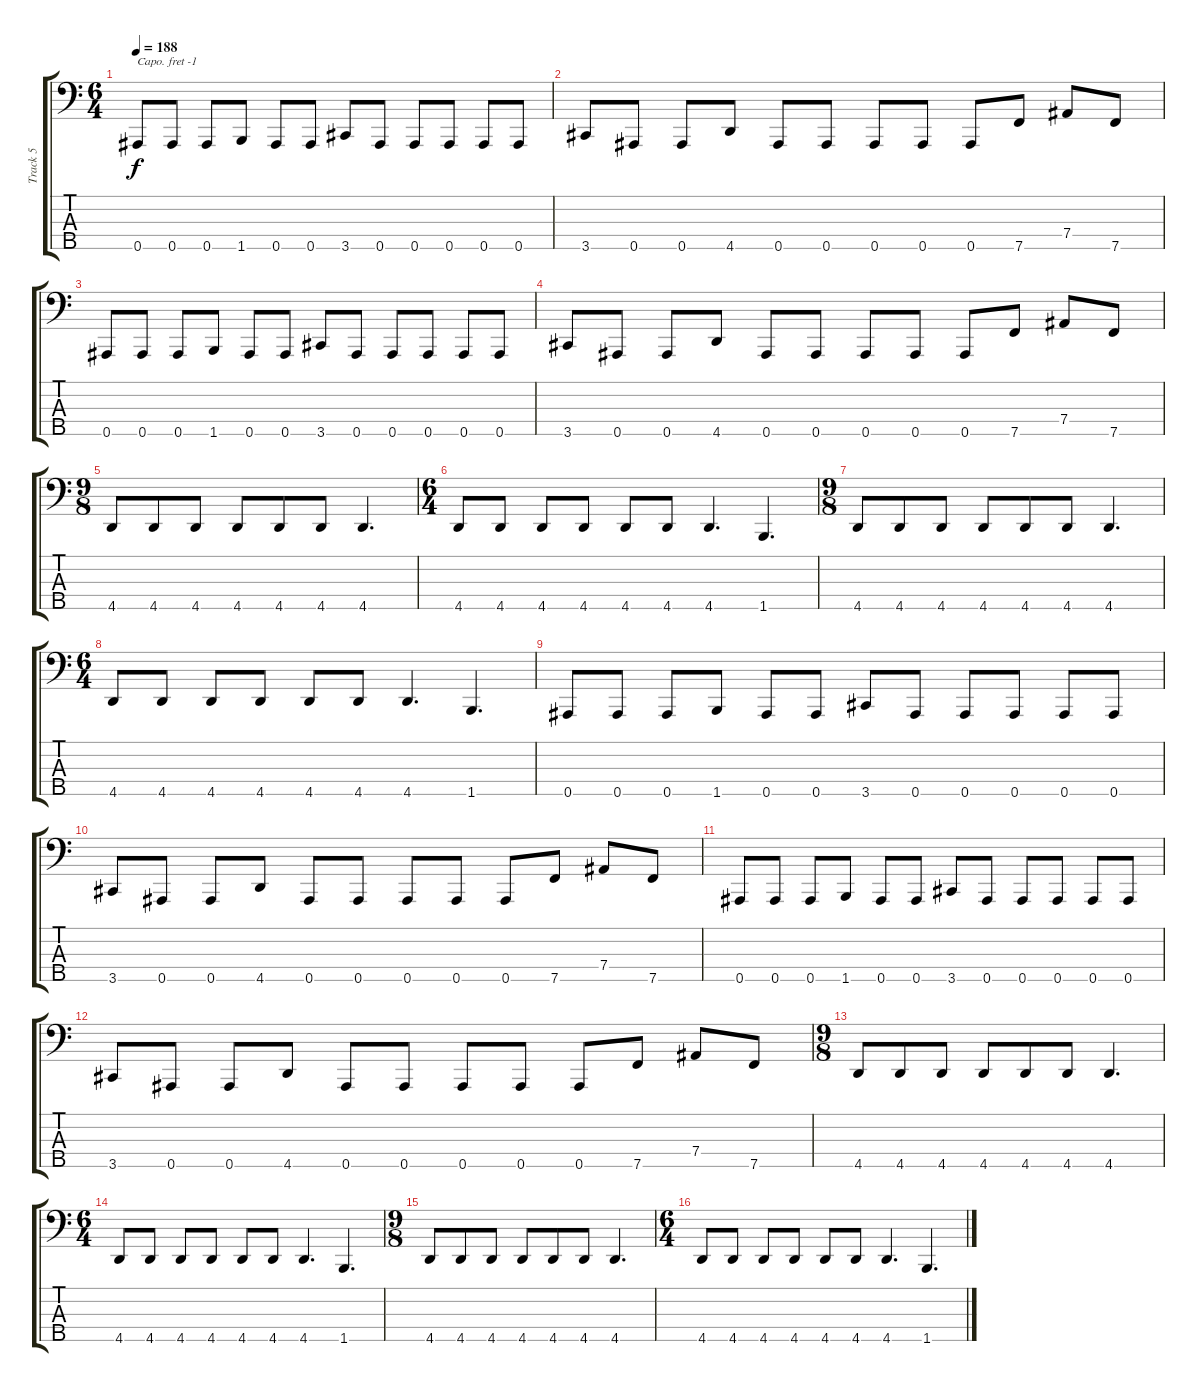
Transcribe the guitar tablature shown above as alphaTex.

\track ("Track 5" "Track 5") {instrument electricbassfinger}
\staff {score tabs}
\capo -1
\tuning (G2 D2 A1 E1 B0) {hide}
\ts (6 4)
\tempo 188
\clef f4
\ks c
0.5.8{dy f} 0.5.8 0.5.8 1.5.8 0.5.8 0.5.8 3.5.8 0.5.8 0.5.8 0.5.8 0.5.8 0.5.8 |
3.5.8 0.5.8 0.5.8 4.5.8 0.5.8 0.5.8 0.5.8 0.5.8 0.5.8 7.5.8 7.4.8 7.5.8 |
0.5.8 0.5.8 0.5.8 1.5.8 0.5.8 0.5.8 3.5.8 0.5.8 0.5.8 0.5.8 0.5.8 0.5.8 |
3.5.8 0.5.8 0.5.8 4.5.8 0.5.8 0.5.8 0.5.8 0.5.8 0.5.8 7.5.8 7.4.8 7.5.8 |
\ts (9 8)
4.5.8 4.5.8 4.5.8 4.5.8 4.5.8 4.5.8 4.5.4{d} |
\ts (6 4)
4.5.8 4.5.8 4.5.8 4.5.8 4.5.8 4.5.8 4.5.4{d} 1.5.4{d} |
\ts (9 8)
4.5.8 4.5.8 4.5.8 4.5.8 4.5.8 4.5.8 4.5.4{d} |
\ts (6 4)
4.5.8 4.5.8 4.5.8 4.5.8 4.5.8 4.5.8 4.5.4{d} 1.5.4{d} |
0.5.8 0.5.8 0.5.8 1.5.8 0.5.8 0.5.8 3.5.8 0.5.8 0.5.8 0.5.8 0.5.8 0.5.8 |
3.5.8 0.5.8 0.5.8 4.5.8 0.5.8 0.5.8 0.5.8 0.5.8 0.5.8 7.5.8 7.4.8 7.5.8 |
0.5.8 0.5.8 0.5.8 1.5.8 0.5.8 0.5.8 3.5.8 0.5.8 0.5.8 0.5.8 0.5.8 0.5.8 |
3.5.8 0.5.8 0.5.8 4.5.8 0.5.8 0.5.8 0.5.8 0.5.8 0.5.8 7.5.8 7.4.8 7.5.8 |
\ts (9 8)
4.5.8 4.5.8 4.5.8 4.5.8 4.5.8 4.5.8 4.5.4{d} |
\ts (6 4)
4.5.8 4.5.8 4.5.8 4.5.8 4.5.8 4.5.8 4.5.4{d} 1.5.4{d} |
\ts (9 8)
4.5.8 4.5.8 4.5.8 4.5.8 4.5.8 4.5.8 4.5.4{d} |
\ts (6 4)
4.5.8 4.5.8 4.5.8 4.5.8 4.5.8 4.5.8 4.5.4{d} 1.5.4{d}
